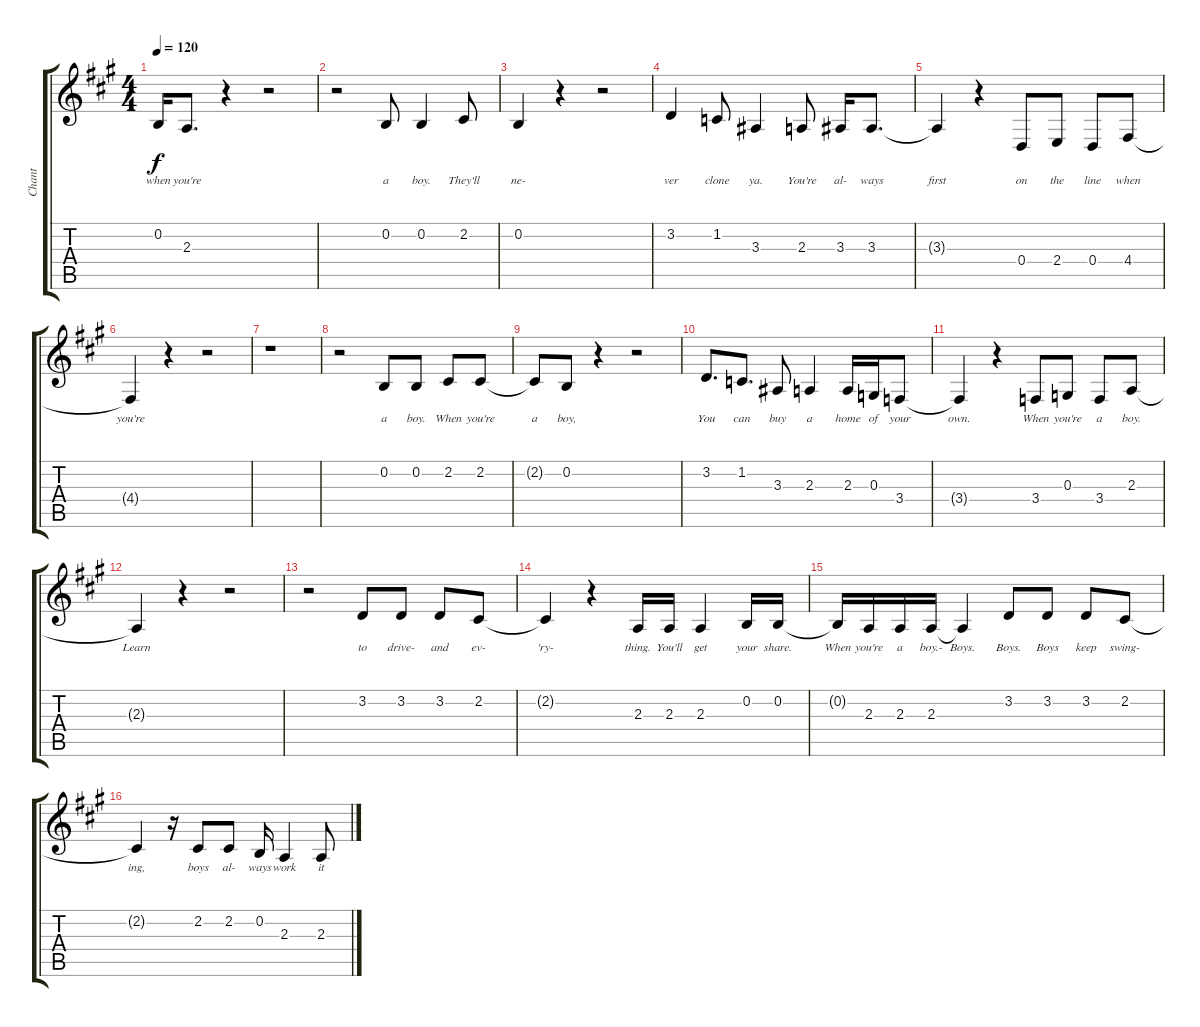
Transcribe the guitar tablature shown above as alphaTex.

\track ("Chant" "Chant") {instrument flute}
\staff {score tabs}
\tuning (E4 B3 G3 D3 A2 E2) {hide}
\ts (4 4)
\tempo 120
\clef g2
\ks a
0.2.16{lyrics (0 "when") lyrics (1 "") lyrics (2 "") lyrics (3 "") lyrics (4 "") dy f} 2.3.8{d lyrics (0 "you're") lyrics (1 "") lyrics (2 "") lyrics (3 "") lyrics (4 "")} r.4 r.2 |
r.2 0.2.8{lyrics (0 "a") lyrics (1 "") lyrics (2 "") lyrics (3 "") lyrics (4 "")} 0.2.4{lyrics (0 "boy.") lyrics (1 "") lyrics (2 "") lyrics (3 "") lyrics (4 "")} 2.2.8{lyrics (0 "They'll") lyrics (1 "") lyrics (2 "") lyrics (3 "") lyrics (4 "")} |
0.2.4{lyrics (0 "ne-") lyrics (1 "") lyrics (2 "") lyrics (3 "") lyrics (4 "")} r.4 r.2 |
3.2.4{lyrics (0 "ver") lyrics (1 "") lyrics (2 "") lyrics (3 "") lyrics (4 "")} 1.2.8{lyrics (0 "clone") lyrics (1 "") lyrics (2 "") lyrics (3 "") lyrics (4 "")} 3.3.4{lyrics (0 "ya.") lyrics (1 "") lyrics (2 "") lyrics (3 "") lyrics (4 "")} 2.3.8{lyrics (0 "You're") lyrics (1 "") lyrics (2 "") lyrics (3 "") lyrics (4 "")} 3.3.16{lyrics (0 "al-") lyrics (1 "") lyrics (2 "") lyrics (3 "") lyrics (4 "")} 3.3.8{d lyrics (0 "ways") lyrics (1 "") lyrics (2 "") lyrics (3 "") lyrics (4 "")} |
3.3{t}.4{lyrics (0 "first") lyrics (1 "") lyrics (2 "") lyrics (3 "") lyrics (4 "")} r.4 0.4.8{lyrics (0 "on") lyrics (1 "") lyrics (2 "") lyrics (3 "") lyrics (4 "")} 2.4.8{lyrics (0 "the") lyrics (1 "") lyrics (2 "") lyrics (3 "") lyrics (4 "")} 0.4.8{lyrics (0 "line") lyrics (1 "") lyrics (2 "") lyrics (3 "") lyrics (4 "")} 4.4.8{lyrics (0 "when") lyrics (1 "") lyrics (2 "") lyrics (3 "") lyrics (4 "")} |
4.4{t}.4{lyrics (0 "you're") lyrics (1 "") lyrics (2 "") lyrics (3 "") lyrics (4 "")} r.4 r.2 |
r.1 |
r.2 0.2.8{lyrics (0 "a") lyrics (1 "") lyrics (2 "") lyrics (3 "") lyrics (4 "")} 0.2.8{lyrics (0 "boy.") lyrics (1 "") lyrics (2 "") lyrics (3 "") lyrics (4 "")} 2.2.8{lyrics (0 "When") lyrics (1 "") lyrics (2 "") lyrics (3 "") lyrics (4 "")} 2.2.8{lyrics (0 "you're") lyrics (1 "") lyrics (2 "") lyrics (3 "") lyrics (4 "")} |
2.2{t}.8{lyrics (0 "a") lyrics (1 "") lyrics (2 "") lyrics (3 "") lyrics (4 "")} 0.2.8{lyrics (0 "boy,") lyrics (1 "") lyrics (2 "") lyrics (3 "") lyrics (4 "")} r.4 r.2 |
3.2.8{d lyrics (0 "You") lyrics (1 "") lyrics (2 "") lyrics (3 "") lyrics (4 "")} 1.2.8{d lyrics (0 "can") lyrics (1 "") lyrics (2 "") lyrics (3 "") lyrics (4 "")} 3.3.8{lyrics (0 "buy") lyrics (1 "") lyrics (2 "") lyrics (3 "") lyrics (4 "")} 2.3.4{lyrics (0 "a") lyrics (1 "") lyrics (2 "") lyrics (3 "") lyrics (4 "")} 2.3.16{lyrics (0 "home") lyrics (1 "") lyrics (2 "") lyrics (3 "") lyrics (4 "")} 0.3.16{lyrics (0 "of") lyrics (1 "") lyrics (2 "") lyrics (3 "") lyrics (4 "")} 3.4.8{lyrics (0 "your") lyrics (1 "") lyrics (2 "") lyrics (3 "") lyrics (4 "")} |
3.4{t}.4{lyrics (0 "own.") lyrics (1 "") lyrics (2 "") lyrics (3 "") lyrics (4 "")} r.4 3.4.8{lyrics (0 "When") lyrics (1 "") lyrics (2 "") lyrics (3 "") lyrics (4 "")} 0.3.8{lyrics (0 "you're") lyrics (1 "") lyrics (2 "") lyrics (3 "") lyrics (4 "")} 3.4.8{lyrics (0 "a") lyrics (1 "") lyrics (2 "") lyrics (3 "") lyrics (4 "")} 2.3.8{lyrics (0 "boy.") lyrics (1 "") lyrics (2 "") lyrics (3 "") lyrics (4 "")} |
2.3{t}.4{lyrics (0 "Learn") lyrics (1 "") lyrics (2 "") lyrics (3 "") lyrics (4 "")} r.4 r.2 |
r.2 3.2.8{lyrics (0 "to") lyrics (1 "") lyrics (2 "") lyrics (3 "") lyrics (4 "")} 3.2.8{lyrics (0 "drive-") lyrics (1 "") lyrics (2 "") lyrics (3 "") lyrics (4 "")} 3.2.8{lyrics (0 "and") lyrics (1 "") lyrics (2 "") lyrics (3 "") lyrics (4 "")} 2.2.8{lyrics (0 "ev-") lyrics (1 "") lyrics (2 "") lyrics (3 "") lyrics (4 "")} |
2.2{t}.4{lyrics (0 "'ry-") lyrics (1 "") lyrics (2 "") lyrics (3 "") lyrics (4 "")} r.4 2.3.16{lyrics (0 "thing.") lyrics (1 "") lyrics (2 "") lyrics (3 "") lyrics (4 "")} 2.3.16{lyrics (0 "You'll") lyrics (1 "") lyrics (2 "") lyrics (3 "") lyrics (4 "")} 2.3.4{lyrics (0 "get") lyrics (1 "") lyrics (2 "") lyrics (3 "") lyrics (4 "")} 0.2.16{lyrics (0 "your") lyrics (1 "") lyrics (2 "") lyrics (3 "") lyrics (4 "")} 0.2.16{lyrics (0 "share.") lyrics (1 "") lyrics (2 "") lyrics (3 "") lyrics (4 "")} |
0.2{t}.16{lyrics (0 "When") lyrics (1 "") lyrics (2 "") lyrics (3 "") lyrics (4 "")} 2.3.16{lyrics (0 "you're") lyrics (1 "") lyrics (2 "") lyrics (3 "") lyrics (4 "")} 2.3.16{lyrics (0 "a") lyrics (1 "") lyrics (2 "") lyrics (3 "") lyrics (4 "")} 2.3.16{lyrics (0 "boy.-") lyrics (1 "") lyrics (2 "") lyrics (3 "") lyrics (4 "")} 2.3{t}.4{lyrics (0 "Boys.") lyrics (1 "") lyrics (2 "") lyrics (3 "") lyrics (4 "")} 3.2.8{lyrics (0 "Boys.") lyrics (1 "") lyrics (2 "") lyrics (3 "") lyrics (4 "")} 3.2.8{lyrics (0 "Boys") lyrics (1 "") lyrics (2 "") lyrics (3 "") lyrics (4 "")} 3.2.8{lyrics (0 "keep") lyrics (1 "") lyrics (2 "") lyrics (3 "") lyrics (4 "")} 2.2.8{lyrics (0 "swing-") lyrics (1 "") lyrics (2 "") lyrics (3 "") lyrics (4 "")} |
2.2{t}.4{lyrics (0 "ing,") lyrics (1 "") lyrics (2 "") lyrics (3 "") lyrics (4 "")} r.16 2.2.8{lyrics (0 "boys") lyrics (1 "") lyrics (2 "") lyrics (3 "") lyrics (4 "")} 2.2.8{lyrics (0 "al-") lyrics (1 "") lyrics (2 "") lyrics (3 "") lyrics (4 "")} 0.2.16{lyrics (0 "ways") lyrics (1 "") lyrics (2 "") lyrics (3 "") lyrics (4 "")} 2.3.4{lyrics (0 "work") lyrics (1 "") lyrics (2 "") lyrics (3 "") lyrics (4 "")} 2.3.8{lyrics (0 "it") lyrics (1 "") lyrics (2 "") lyrics (3 "") lyrics (4 "")}
